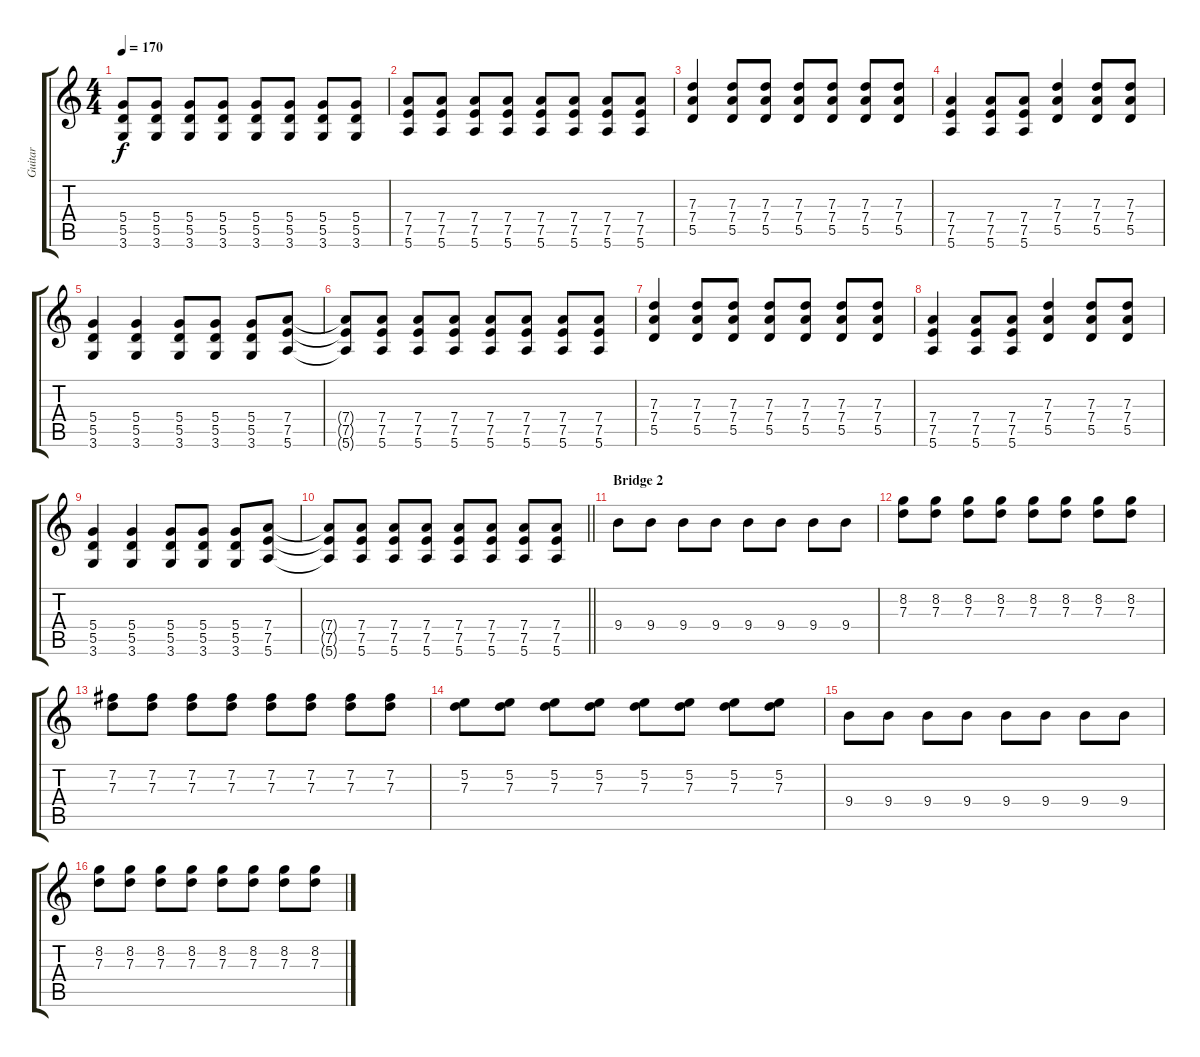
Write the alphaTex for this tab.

\track ("Guitar" "Guitar") {instrument distortionguitar}
\staff {score tabs}
\tuning (E4 B3 G3 D3 A2 E2) {hide}
\ts (4 4)
\tempo 170
\clef g2
\ks c
(5.4 5.5 3.6).8{dy f} (5.4 5.5 3.6).8 (5.4 5.5 3.6).8 (5.4 5.5 3.6).8 (5.4 5.5 3.6).8 (5.4 5.5 3.6).8 (5.4 5.5 3.6).8 (5.4 5.5 3.6).8 |
(7.4 7.5 5.6).8 (7.4 7.5 5.6).8 (7.4 7.5 5.6).8 (7.4 7.5 5.6).8 (7.4 7.5 5.6).8 (7.4 7.5 5.6).8 (7.4 7.5 5.6).8 (7.4 7.5 5.6).8 |
(7.3 7.4 5.5).4 (7.3 7.4 5.5).8 (7.3 7.4 5.5).8 (7.3 7.4 5.5).8 (7.3 7.4 5.5).8 (7.3 7.4 5.5).8 (7.3 7.4 5.5).8 |
(7.4 7.5 5.6).4 (7.4 7.5 5.6).8 (7.4 7.5 5.6).8 (7.3 7.4 5.5).4 (7.3 7.4 5.5).8 (7.3 7.4 5.5).8 |
(5.4 5.5 3.6).4 (5.4 5.5 3.6).4 (5.4 5.5 3.6).8 (5.4 5.5 3.6).8 (5.4 5.5 3.6).8 (7.4 7.5 5.6).8 |
(7.4{t} 7.5{t} 5.6{t}).8 (7.4 7.5 5.6).8 (7.4 7.5 5.6).8 (7.4 7.5 5.6).8 (7.4 7.5 5.6).8 (7.4 7.5 5.6).8 (7.4 7.5 5.6).8 (7.4 7.5 5.6).8 |
(7.3 7.4 5.5).4 (7.3 7.4 5.5).8 (7.3 7.4 5.5).8 (7.3 7.4 5.5).8 (7.3 7.4 5.5).8 (7.3 7.4 5.5).8 (7.3 7.4 5.5).8 |
(7.4 7.5 5.6).4 (7.4 7.5 5.6).8 (7.4 7.5 5.6).8 (7.3 7.4 5.5).4 (7.3 7.4 5.5).8 (7.3 7.4 5.5).8 |
(5.4 5.5 3.6).4 (5.4 5.5 3.6).4 (5.4 5.5 3.6).8 (5.4 5.5 3.6).8 (5.4 5.5 3.6).8 (7.4 7.5 5.6).8 |
\barLineRight lightlight
(7.4{t} 7.5{t} 5.6{t}).8 (7.4 7.5 5.6).8 (7.4 7.5 5.6).8 (7.4 7.5 5.6).8 (7.4 7.5 5.6).8 (7.4 7.5 5.6).8 (7.4 7.5 5.6).8 (7.4 7.5 5.6).8 |
\section ("" "Bridge 2")
9.4.8 9.4.8 9.4.8 9.4.8 9.4.8 9.4.8 9.4.8 9.4.8 |
(8.2 7.3).8 (8.2 7.3).8 (8.2 7.3).8 (8.2 7.3).8 (8.2 7.3).8 (8.2 7.3).8 (8.2 7.3).8 (8.2 7.3).8 |
(7.2 7.3).8 (7.2 7.3).8 (7.2 7.3).8 (7.2 7.3).8 (7.2 7.3).8 (7.2 7.3).8 (7.2 7.3).8 (7.2 7.3).8 |
(5.2 7.3).8 (5.2 7.3).8 (5.2 7.3).8 (5.2 7.3).8 (5.2 7.3).8 (5.2 7.3).8 (5.2 7.3).8 (5.2 7.3).8 |
9.4.8 9.4.8 9.4.8 9.4.8 9.4.8 9.4.8 9.4.8 9.4.8 |
(8.2 7.3).8 (8.2 7.3).8 (8.2 7.3).8 (8.2 7.3).8 (8.2 7.3).8 (8.2 7.3).8 (8.2 7.3).8 (8.2 7.3).8
